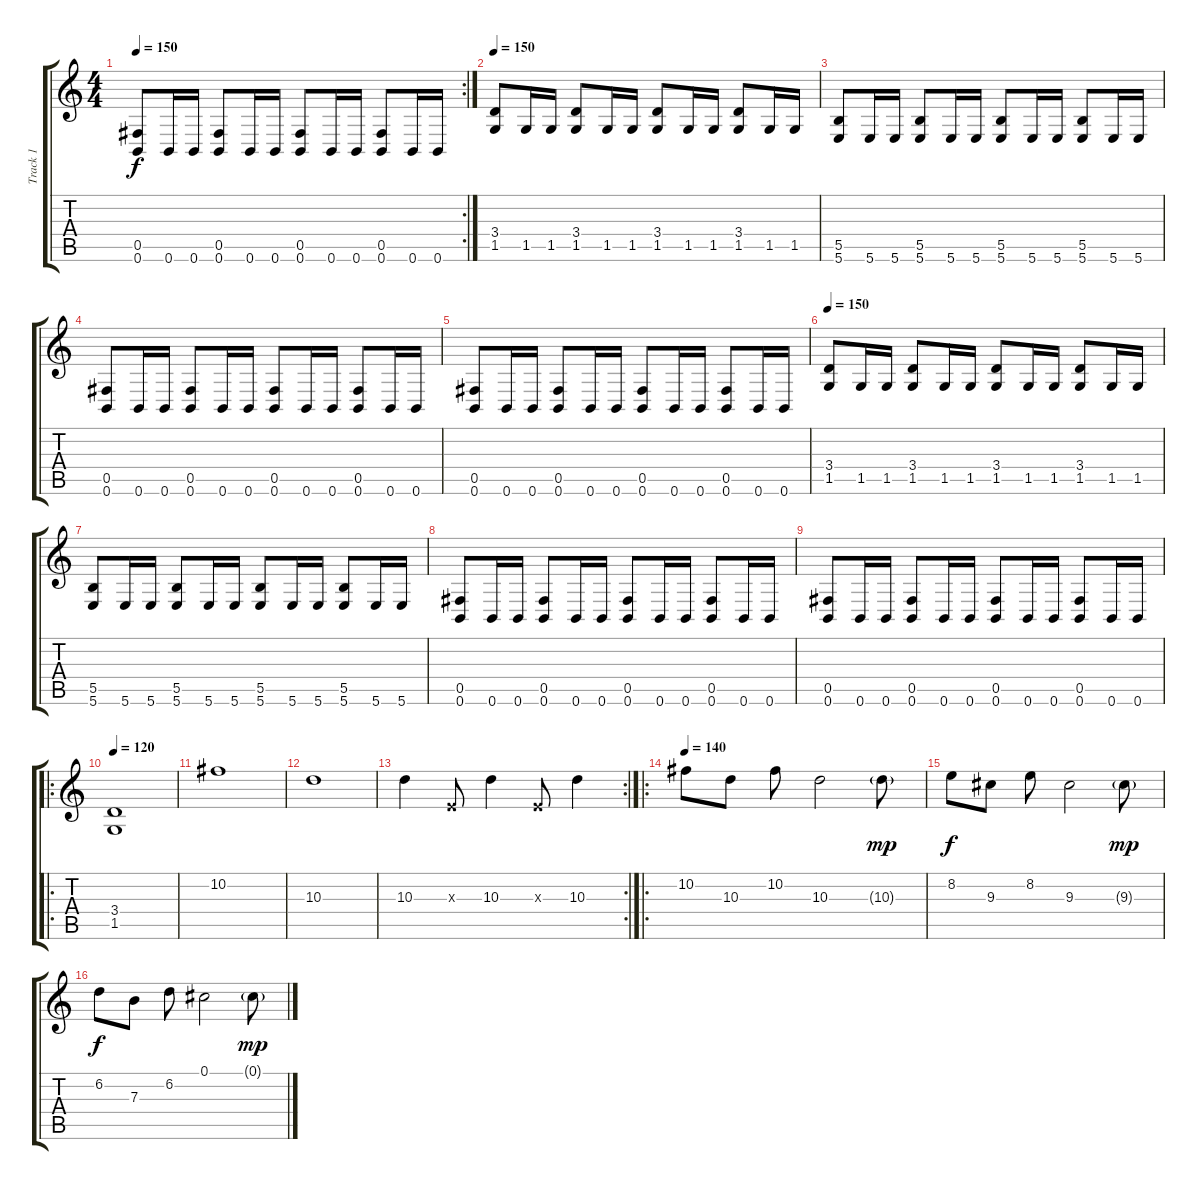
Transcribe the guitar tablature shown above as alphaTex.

\track ("Track 1" "Track 1") {instrument distortionguitar}
\staff {score tabs}
\tuning (Db4 Ab3 E3 B2 Gb2 B1) {hide}
\rc 2
\ts (4 4)
\tempo 150
\clef g2
\ks c
(0.5 0.6).8{dy f} 0.6.16 0.6.16 (0.5 0.6).8 0.6.16 0.6.16 (0.5 0.6).8 0.6.16 0.6.16 (0.5 0.6).8 0.6.16 0.6.16 |
\tempo 150
(3.4 1.5).8 1.5.16 1.5.16 (3.4 1.5).8 1.5.16 1.5.16 (3.4 1.5).8 1.5.16 1.5.16 (3.4 1.5).8 1.5.16 1.5.16 |
(5.5 5.6).8 5.6.16 5.6.16 (5.5 5.6).8 5.6.16 5.6.16 (5.5 5.6).8 5.6.16 5.6.16 (5.5 5.6).8 5.6.16 5.6.16 |
(0.5 0.6).8 0.6.16 0.6.16 (0.5 0.6).8 0.6.16 0.6.16 (0.5 0.6).8 0.6.16 0.6.16 (0.5 0.6).8 0.6.16 0.6.16 |
(0.5 0.6).8 0.6.16 0.6.16 (0.5 0.6).8 0.6.16 0.6.16 (0.5 0.6).8 0.6.16 0.6.16 (0.5 0.6).8 0.6.16 0.6.16 |
\tempo 150
(3.4 1.5).8 1.5.16 1.5.16 (3.4 1.5).8 1.5.16 1.5.16 (3.4 1.5).8 1.5.16 1.5.16 (3.4 1.5).8 1.5.16 1.5.16 |
(5.5 5.6).8 5.6.16 5.6.16 (5.5 5.6).8 5.6.16 5.6.16 (5.5 5.6).8 5.6.16 5.6.16 (5.5 5.6).8 5.6.16 5.6.16 |
(0.5 0.6).8 0.6.16 0.6.16 (0.5 0.6).8 0.6.16 0.6.16 (0.5 0.6).8 0.6.16 0.6.16 (0.5 0.6).8 0.6.16 0.6.16 |
(0.5 0.6).8 0.6.16 0.6.16 (0.5 0.6).8 0.6.16 0.6.16 (0.5 0.6).8 0.6.16 0.6.16 (0.5 0.6).8 0.6.16 0.6.16 |
\ro
\tempo 120
(3.4 1.5).1 |
10.2.1 |
10.3.1 |
\rc 2
10.3.4 0.3{x}.8 10.3.4 0.3{x}.8 10.3.4 |
\ro
\tempo 140
10.2.8 10.3.8 10.2.8 10.3.2 10.3{g}.8{dy mp} |
8.2.8{dy f} 9.3.8 8.2.8 9.3.2 9.3{g}.8{dy mp} |
6.2.8{dy f} 7.3.8 6.2.8 0.1.2 0.1{g}.8{dy mp}
